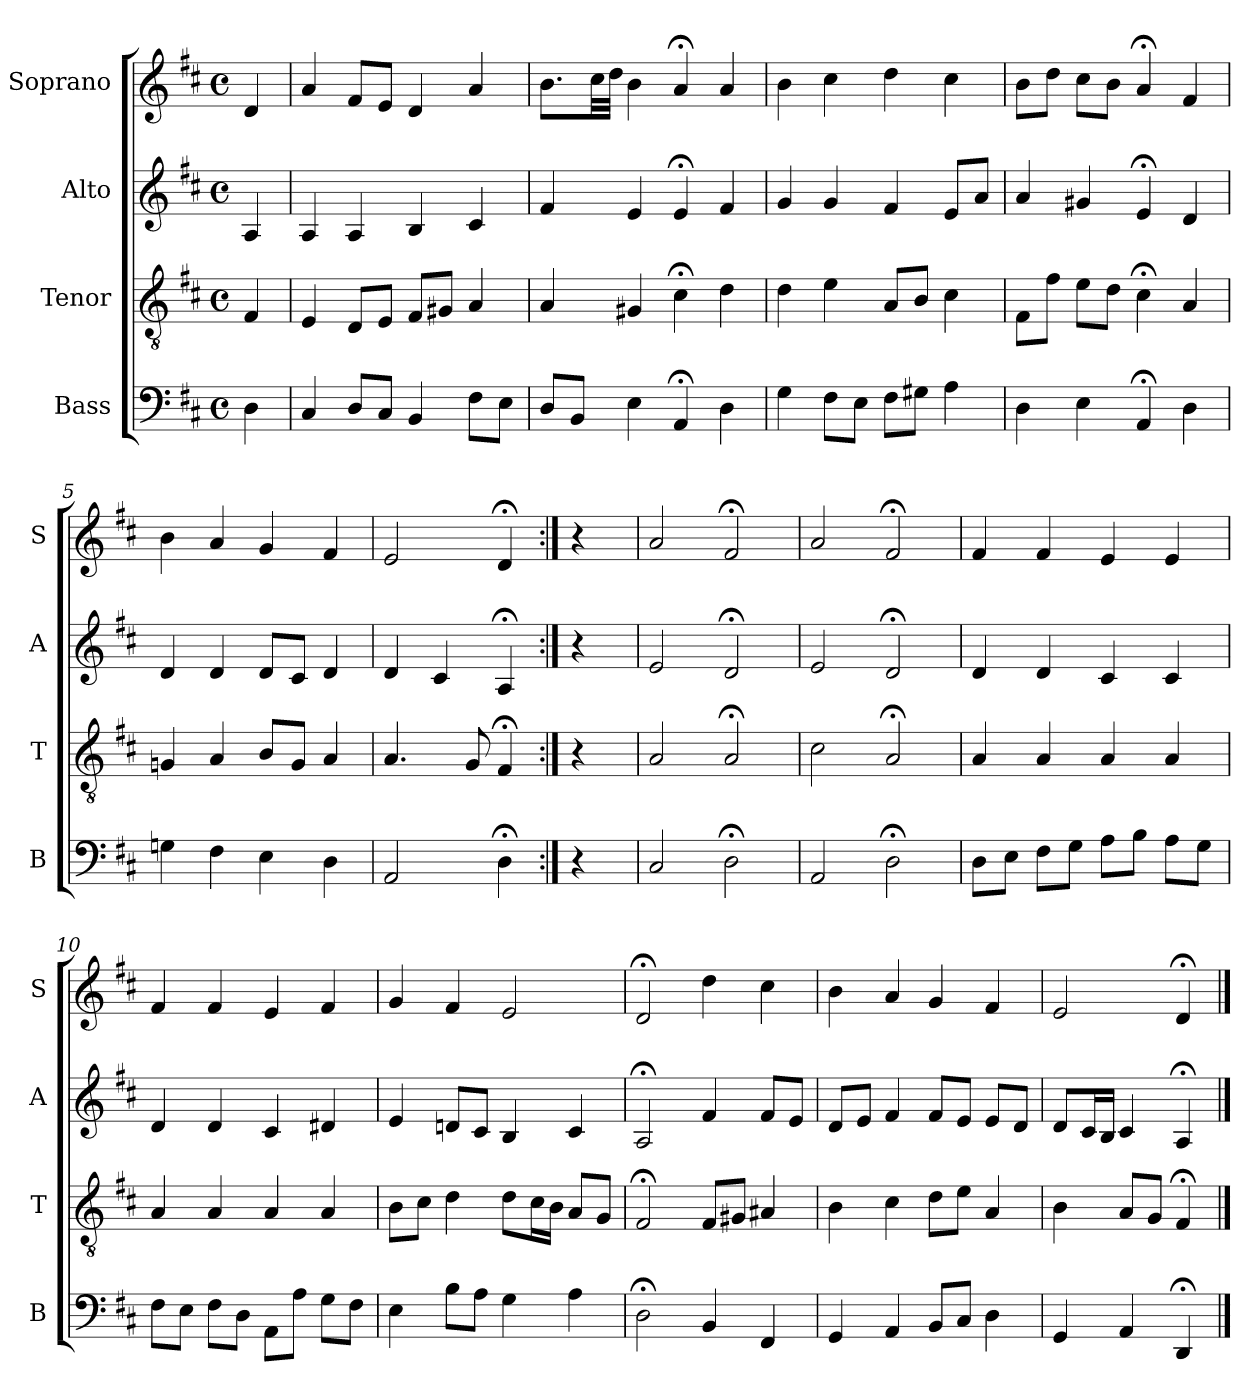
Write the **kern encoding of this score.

**kern	**kern	**kern	**kern
*part4	*part3	*part2	*part1
*staff4	*staff3	*staff2	*staff1
*I"Bass	*I"Tenor	*I"Alto	*I"Soprano
*I'B	*I'T	*I'A	*I'S
*clefF4	*clefGv2	*clefG2	*clefG2
*k[f#c#]	*k[f#c#]	*k[f#c#]	*k[f#c#]
*D:	*D:	*D:	*D:
*M4/4	*M4/4	*M4/4	*M4/4
*met(c)	*met(c)	*met(c)	*met(c)
*MM100	*MM100	*MM100	*MM100
=	=	=	=
4D	4F#	4A	4d
=1	=1	=1	=1
4C#	4E	4A	4a
8DL	8DL	4A	8f#L
8C#J	8EJ	.	8eJ
4BB	8F#L	4B	4di
.	8G#XiJ	.	.
8F#L	4Ai	4c#	4ai
8EJ	.	.	.
=2	=2	=2	=2
8DL	4A	4f#	8.bL
8BBJ	.	.	.
.	.	.	32cc#LL
.	.	.	32ddJJJ
4E	4G#X	4e	4b
4AA;<	4c#;<	4e;<	4a;<
4D	4d	4f#	4a
=3	=3	=3	=3
4G	4d	4g	4b
8F#L	4e	4g	4cc#
8EJ	.	.	.
8F#L	8AL	4f#	4dd
8G#XJ	8BJ	.	.
4A	4c#	8eL	4cc#
.	.	8aJ	.
=4	=4	=4	=4
4D	8F#L	4a	8bL
.	8f#J	.	8ddJ
4E	8eL	4g#X	8cc#L
.	8dJ	.	8bJ
4AA;<	4c#;<	4e;<	4a;<
4D	4A	4d	4f#
=5	=5	=5	=5
4Gn	4Gn	4d	4b
4F#	4A	4d	4a
4E	8BL	8dL	4g
.	8GJ	8c#J	.
4D	4A	4d	4f#
=6	=6	=6	=6
2AA	4.A	4d	2e
.	.	4c#	.
.	8G	.	.
4D;<	4F#;<i	4A;<	4d;<i
=:|!	=:|!	=:|!	=:|!
4r	4r	4r	4r
=7	=7	=7	=7
2C#	2Ai	2e	2ai
2D;<	2A;<	2d;<	2f#;<
=8	=8	=8	=8
2AA	2c#	2e	2a
2D;<	2A;<	2d;<	2f#;<
=9	=9	=9	=9
8DL	4A	4d	4f#
8EJ	.	.	.
8F#L	4A	4d	4f#
8GJ	.	.	.
8AL	4A	4c#	4e
8BJ	.	.	.
8AL	4A	4c#	4e
8GJ	.	.	.
=10	=10	=10	=10
8F#L	4A	4d	4f#
8EJ	.	.	.
8F#L	4A	4d	4f#
8DJ	.	.	.
8AAL	4A	4c#	4e
8AJ	.	.	.
8GL	4A	4d#X	4f#
8F#J	.	.	.
=11	=11	=11	=11
4E	8BL	4e	4g
.	8c#J	.	.
8BL	4d	8dnL	4f#
8AJ	.	8c#J	.
4G	8dL	4B	2e
.	16c#L	.	.
.	16BJJ	.	.
4A	8AL	4c#	.
.	8GJ	.	.
=12	=12	=12	=12
2D;<	2F#;<	2A;<	2d;<
4BB	8F#L	4f#	4dd
.	8G#XJ	.	.
4FF#	4A#X	8f#L	4cc#
.	.	8eJ	.
=13	=13	=13	=13
4GG	4B	8dL	4b
.	.	8eJ	.
4AA	4c#	4f#	4a
8BBL	8dL	8f#L	4g
8C#J	8eJ	8eJ	.
4D	4A	8eL	4f#
.	.	8dJ	.
=14	=14	=14	=14
4GG	4B	8dL	2e
.	.	16c#L	.
.	.	16BJJ	.
4AA	8AL	4c#	.
.	8GJ	.	.
4DD;<	4F#;<	4A;<	4d;<
==	==	==	==
*-	*-	*-	*-
